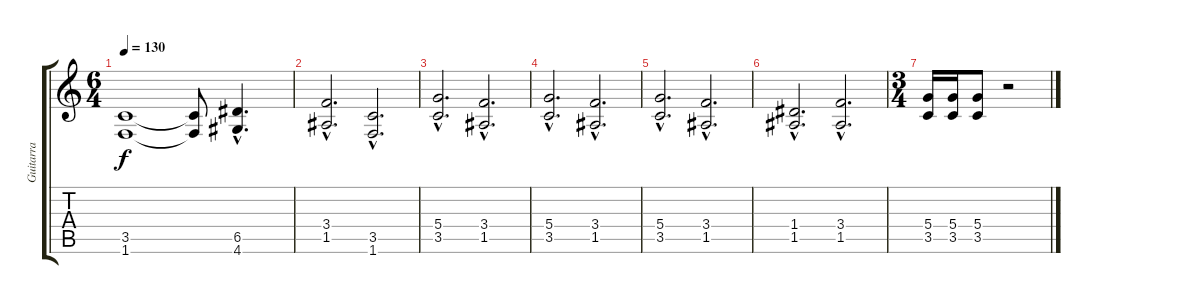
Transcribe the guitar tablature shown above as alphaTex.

\track ("Guitarra" "Guitarra") {instrument distortionguitar}
\staff {score tabs}
\tuning (E4 B3 G3 D3 A2 E2) {hide}
\ts (6 4)
\tempo 130
\clef g2
\ks c
(3.5 1.6).1{dy f} (3.5{t} 1.6{t}).8 (6.5{hac} 4.6{hac}).4{d} |
(3.4{hac} 1.5{hac}).2{d} (3.5{hac} 1.6{hac}).2{d} |
(5.4{hac} 3.5{hac}).2{d} (3.4{hac} 1.5{hac}).2{d} |
(5.4{hac} 3.5{hac}).2{d} (3.4{hac} 1.5{hac}).2{d} |
(5.4{hac} 3.5{hac}).2{d} (3.4{hac} 1.5{hac}).2{d} |
(1.4{hac} 1.5{hac}).2{d} (3.4{hac} 1.5{hac}).2{d} |
\ts (3 4)
(5.4 3.5).16 (5.4 3.5).16 (5.4 3.5).8 r.2
